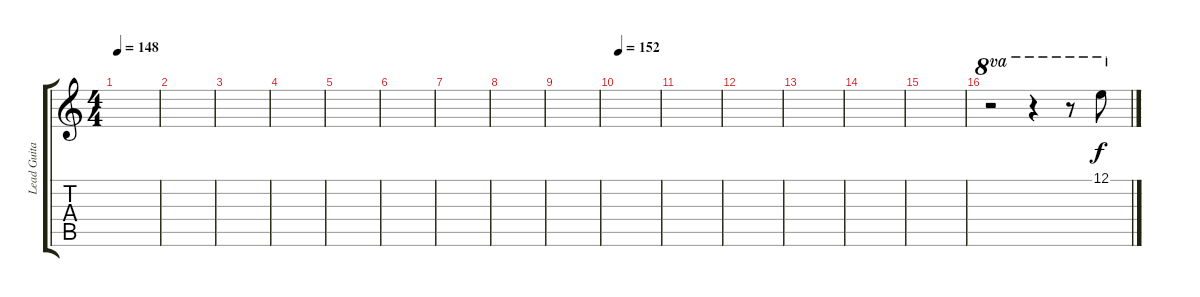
\track ("Lead Guitar (Mustaine)" "Lead Guita") {instrument distortionguitar}
\staff {score tabs}
\tuning (E4 B3 G3 D3 A2 E2) {hide}
\ts (4 4)
\tempo 148
\clef g2
\ks c
|
|
|
|
|
|
|
|
|
\tempo 152
|
|
|
|
|
|
r.2{ot 8va} r.4{ot 8va} r.8{ot 8va} 12.1.8{ot 8va}
